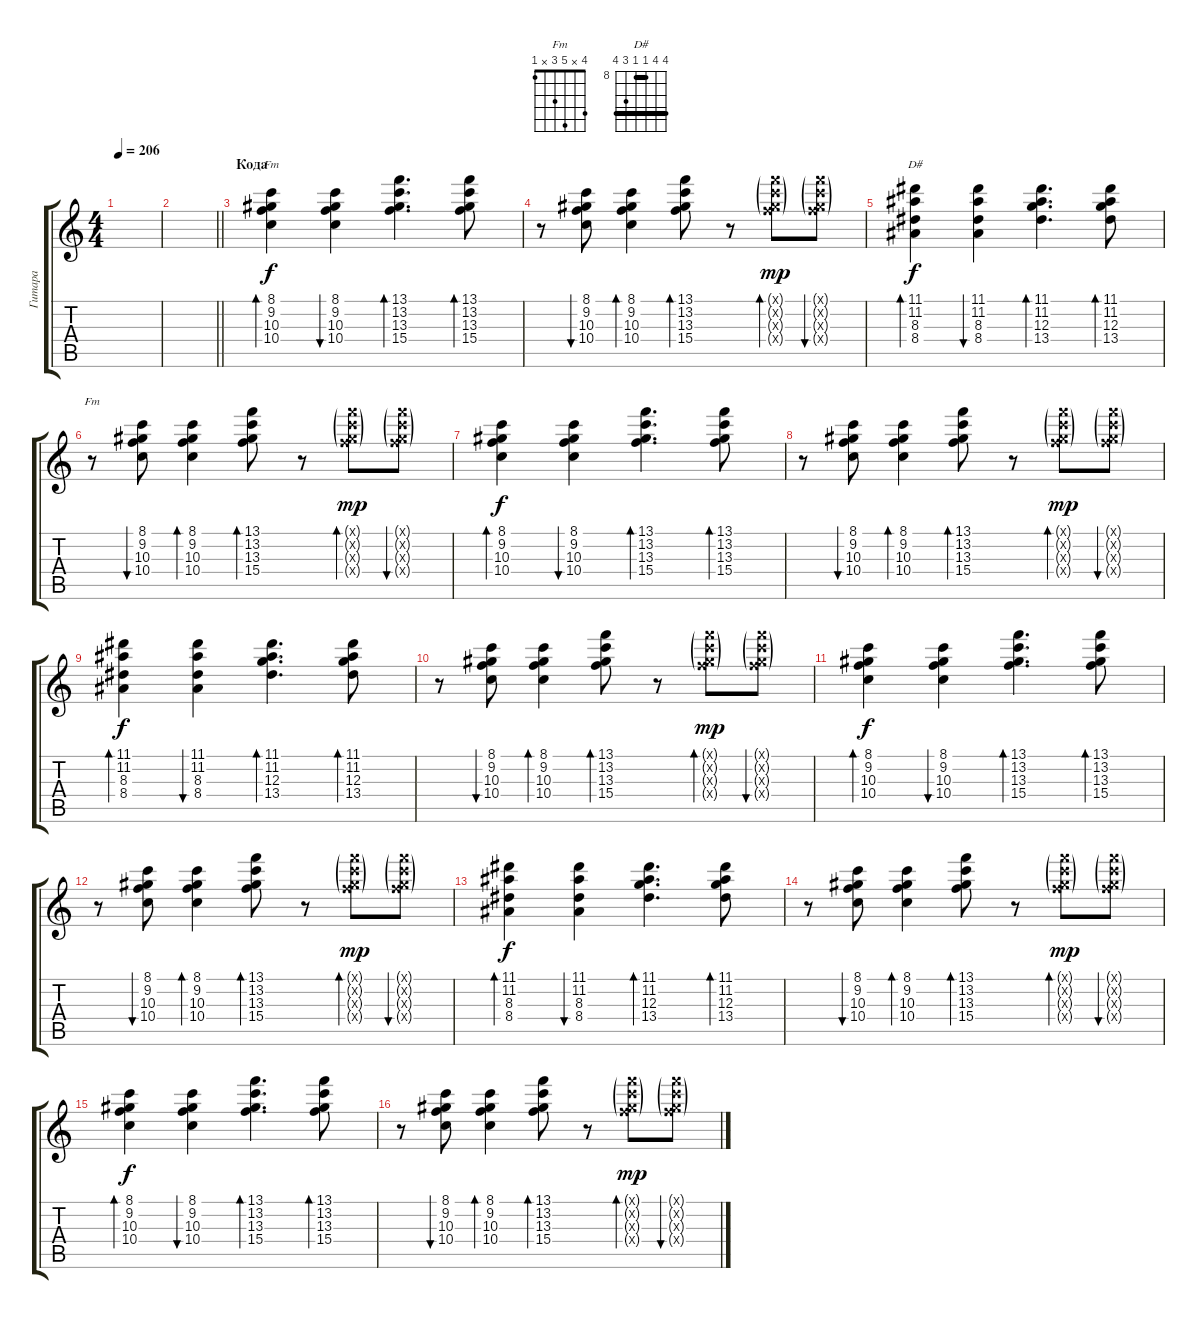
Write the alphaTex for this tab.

\track ("Гитара" "Гитара") {instrument acousticguitarsteel}
\staff {score tabs}
\tuning (E4 B3 G3 D3 A2 E2) {hide}
\chord ("Fm" 8 9 10 10 8 x) {firstfret 8 barre 8}
\chord ("D#" 11 11 8 8 10 11) {firstfret 8 barre (8 11)}
\chord ("Fm" 4 x 5 3 x 1)
\ts (4 4)
\tempo 206
\clef g2
\ks c
|
\barLineRight lightlight
|
\section ("" "Кода")
(8.1 9.2 10.3 10.4).4{bd 60 ch "Fm"} (8.1 9.2 10.3 10.4).4{bu 60} (13.1 13.2 13.3 15.4).4{d bd 120} (13.1 13.2 13.3 15.4).8{bd 120} |
r.8 (8.1 9.2 10.3 10.4).8{bu 60} (8.1 9.2 10.3 10.4).4{bd 120} (13.1 13.2 13.3 15.4).8{bd 120} r.8 (13.1{g x} 13.2{g x} 13.3{g x} 15.4{g x}).8{bd 120 dy mp} (13.1{g x} 13.2{g x} 13.3{g x} 15.4{g x}).8{bu 120} |
(11.1 11.2 8.3 8.4).4{bd 120 ch "D#" dy f} (11.1 11.2 8.3 8.4).4{bu 60} (11.1 11.2 12.3 13.4).4{d bd 120} (11.1 11.2 12.3 13.4).8{bd 120} |
r.8{ch "Fm"} (8.1 9.2 10.3 10.4).8{bu 60} (8.1 9.2 10.3 10.4).4{bd 120} (13.1 13.2 13.3 15.4).8{bd 120} r.8 (13.1{g x} 13.2{g x} 13.3{g x} 15.4{g x}).8{bd 120 dy mp} (13.1{g x} 13.2{g x} 13.3{g x} 15.4{g x}).8{bu 120} |
(8.1 9.2 10.3 10.4).4{bd 60 dy f} (8.1 9.2 10.3 10.4).4{bu 60} (13.1 13.2 13.3 15.4).4{d bd 120} (13.1 13.2 13.3 15.4).8{bd 120} |
r.8 (8.1 9.2 10.3 10.4).8{bu 60} (8.1 9.2 10.3 10.4).4{bd 120} (13.1 13.2 13.3 15.4).8{bd 120} r.8 (13.1{g x} 13.2{g x} 13.3{g x} 15.4{g x}).8{bd 120 dy mp} (13.1{g x} 13.2{g x} 13.3{g x} 15.4{g x}).8{bu 120} |
(11.1 11.2 8.3 8.4).4{bd 120 dy f} (11.1 11.2 8.3 8.4).4{bu 60} (11.1 11.2 12.3 13.4).4{d bd 120} (11.1 11.2 12.3 13.4).8{bd 120} |
r.8 (8.1 9.2 10.3 10.4).8{bu 60} (8.1 9.2 10.3 10.4).4{bd 120} (13.1 13.2 13.3 15.4).8{bd 120} r.8 (13.1{g x} 13.2{g x} 13.3{g x} 15.4{g x}).8{bd 120 dy mp} (13.1{g x} 13.2{g x} 13.3{g x} 15.4{g x}).8{bu 120} |
(8.1 9.2 10.3 10.4).4{bd 60 dy f} (8.1 9.2 10.3 10.4).4{bu 60} (13.1 13.2 13.3 15.4).4{d bd 120} (13.1 13.2 13.3 15.4).8{bd 120} |
r.8 (8.1 9.2 10.3 10.4).8{bu 60} (8.1 9.2 10.3 10.4).4{bd 120} (13.1 13.2 13.3 15.4).8{bd 120} r.8 (13.1{g x} 13.2{g x} 13.3{g x} 15.4{g x}).8{bd 120 dy mp} (13.1{g x} 13.2{g x} 13.3{g x} 15.4{g x}).8{bu 120} |
(11.1 11.2 8.3 8.4).4{bd 120 dy f} (11.1 11.2 8.3 8.4).4{bu 60} (11.1 11.2 12.3 13.4).4{d bd 120} (11.1 11.2 12.3 13.4).8{bd 120} |
r.8 (8.1 9.2 10.3 10.4).8{bu 60} (8.1 9.2 10.3 10.4).4{bd 120} (13.1 13.2 13.3 15.4).8{bd 120} r.8 (13.1{g x} 13.2{g x} 13.3{g x} 15.4{g x}).8{bd 120 dy mp} (13.1{g x} 13.2{g x} 13.3{g x} 15.4{g x}).8{bu 120} |
(8.1 9.2 10.3 10.4).4{bd 60 dy f} (8.1 9.2 10.3 10.4).4{bu 60} (13.1 13.2 13.3 15.4).4{d bd 120} (13.1 13.2 13.3 15.4).8{bd 120} |
r.8 (8.1 9.2 10.3 10.4).8{bu 60} (8.1 9.2 10.3 10.4).4{bd 120} (13.1 13.2 13.3 15.4).8{bd 120} r.8 (13.1{g x} 13.2{g x} 13.3{g x} 15.4{g x}).8{bd 120 dy mp} (13.1{g x} 13.2{g x} 13.3{g x} 15.4{g x}).8{bu 120}
